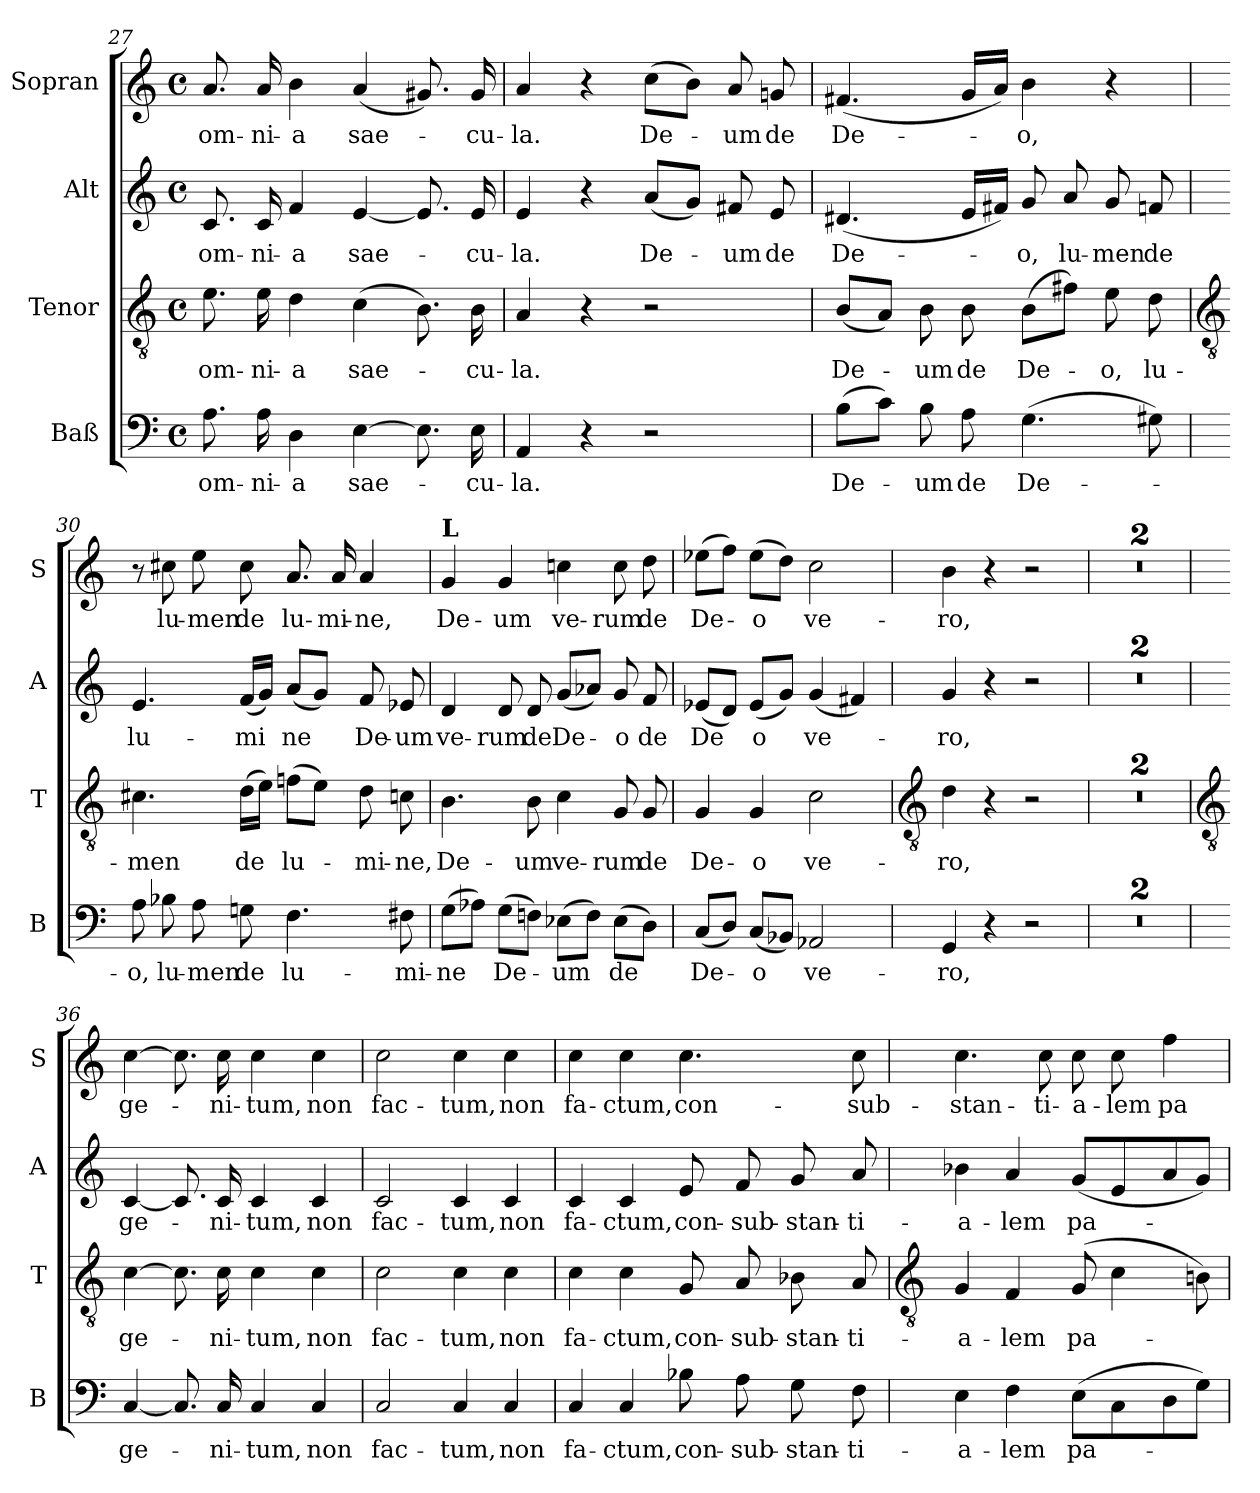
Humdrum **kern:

**kern	**text	**kern	**text	**kern	**text	**kern	**text
*part4	*part4	*part3	*part3	*part2	*part2	*part1	*part1
*staff4	*staff4	*staff3	*staff3	*staff2	*staff2	*staff1	*staff1
*I"Baß	*	*I"Tenor	*	*I"Alt	*	*I"Sopran	*
*I'B	*	*I'T	*	*I'A	*	*I'S	*
!!LO:LB:g=z
*clefF4	*	*clefGv2	*	*clefG2	*	*clefG2	*
*k[]	*	*k[]	*	*k[]	*	*k[]	*
*C:	*	*C:	*	*C:	*	*C:	*
*M4/4	*	*M4/4	*	*M4/4	*	*M4/4	*
*met(c)	*	*met(c)	*	*met(c)	*	*met(c)	*
=27	=27	=27	=27	=27	=27	=27	=27
!	!LO:LY:b	!	!LO:LY:b	!	!LO:LY:b	!	!LO:LY:b
8.A	om-	8.e	om-	8.c	om-	8.a	om-
!	!LO:LY:b	!	!LO:LY:b	!	!LO:LY:b	!	!LO:LY:b
16A	-ni-	16e	-ni-	16c	-ni-	16a	-ni-
!	!LO:LY:b	!	!LO:LY:b	!	!LO:LY:b	!	!LO:LY:b
4D	-a	4d	-a	4f	-a	4b	-a
!	!LO:LY:b	!	!LO:LY:b	!	!LO:LY:b	!	!LO:LY:b
[4E	sae-	(>4c	sae-	[4e	sae-	(<4a	sae-
8.E]	.	8.B)	.	8.e]	.	8.g#X)	.
!	!LO:LY:b	!	!LO:LY:b	!	!LO:LY:b	!	!LO:LY:b
16E	-cu-	16B	-cu-	16e	-cu-	16g#	-cu-
=28	=28	=28	=28	=28	=28	=28	=28
!	!LO:LY:b	!	!LO:LY:b	!	!LO:LY:b	!	!LO:LY:b
4AA	-la.	4A	-la.	4e	-la.	4a	-la.
4r	.	4r	.	4r	.	4r	.
!	!	!	!	!	!LO:LY:b	!	!LO:LY:b
2r	.	2r	.	(<8aL	De-	(>8ccL	De-
.	.	.	.	8gJ)	.	8bJ)	.
!	!	!	!	!	!LO:LY:b	!	!LO:LY:b
.	.	.	.	8f#X	-um	8a	-um
!	!	!	!	!	!LO:LY:b	!	!LO:LY:b
.	.	.	.	8e	de	8gn	de
=29	=29	=29	=29	=29	=29	=29	=29
!	!LO:LY:b	!	!LO:LY:b	!	!LO:LY:b	!	!LO:LY:b
(>8BL	De-	(<8BL	De-	(<4.d#X	De-	(<4.f#X	De-
8cJ)	.	8AJ)	.	.	.	.	.
!	!LO:LY:b	!	!LO:LY:b	!	!	!	!
8B	-um	8B	-um	.	.	.	.
!	!LO:LY:b	!	!LO:LY:b	!	!	!	!
8A	de	8B	de	16eLL	.	16gLL	.
.	.	.	.	16f#XJJ)	.	16aJJ)	.
!	!LO:LY:b	!	!LO:LY:b	!	!LO:LY:b	!	!LO:LY:b
(>4.G	De-	(>8BL	De-	8g	-o,	4b	-o,
!	!	!	!	!	!LO:LY:b	!	!
.	.	8f#XJ)	.	8a	lu-	.	.
!	!	!	!LO:LY:b	!	!LO:LY:b	!	!
.	.	8e	-o,	8g	-men	4r	.
!	!	!	!LO:LY:b	!	!LO:LY:b	!	!
8G#X)	.	8d	lu-	8fn	de	.	.
!!LO:LB:g=z
=30	=30	=30	=30	=30	=30	=30	=30
*	*	*clefGv2	*	*	*	*	*
!	!LO:LY:b	!	!LO:LY:b	!	!LO:LY:b	!	!
8A	-o,	4.c#X	-men	4.e	lu-	8r	.
!	!LO:LY:b	!	!	!	!	!	!LO:LY:b
8B-X	lu-	.	.	.	.	8cc#X	lu-
!	!LO:LY:b	!	!	!	!	!	!LO:LY:b
8A	-men	.	.	.	.	8ee	-men
!	!LO:LY:b	!	!LO:LY:b	!	!LO:LY:b	!	!LO:LY:b
8Gn	de	(>16dLL	de	(<16fLL	-mi	8cc#	de
.	.	16eJJ)	.	16gJJ)	.	.	.
!	!LO:LY:b	!	!LO:LY:b	!	!LO:LY:b	!	!LO:LY:b
4.F	lu-	(>8fnL	lu-	(<8aL	ne	8.a	lu-
.	.	8eJ)	.	8gJ)	.	.	.
!	!	!	!	!	!	!	!LO:LY:b
.	.	.	.	.	.	16a	-mi-
!	!	!	!LO:LY:b	!	!LO:LY:b	!	!LO:LY:b
.	.	8d	-mi-	8f	De-	4a	-ne,
!	!LO:LY:b	!	!LO:LY:b	!	!LO:LY:b	!	!
8F#X	-mi-	8cn	-ne,	8e-X	-um	.	.
=31	=31	=31	=31	=31	=31	=31	=31
!	!	!	!	!	!	!LO:TX:a:B:t=L	!
!	!LO:LY:b	!	!LO:LY:b	!	!LO:LY:b	!	!LO:LY:b
(>8GL	-ne	4.B	De-	4d	ve-	4g	De-
8A-XJ)	.	.	.	.	.	.	.
!	!LO:LY:b	!	!	!	!LO:LY:b	!	!LO:LY:b
(>8GL	De-	.	.	8d	-rum	4g	-um
!	!	!	!LO:LY:b	!	!LO:LY:b	!	!
8FnJ)	.	8B	-um	8d	de	.	.
!	!LO:LY:b	!	!LO:LY:b	!	!LO:LY:b	!	!LO:LY:b
(>8E-XL	-um	4c	ve-	(<8gL	De-	4ccn	ve-
8FJ)	.	.	.	8a-XJ)	.	.	.
!	!LO:LY:b	!	!LO:LY:b	!	!LO:LY:b	!	!LO:LY:b
(>8E-L	de	8G	-rum	8g	-o	8cc	-rum
!	!	!	!LO:LY:b	!	!LO:LY:b	!	!LO:LY:b
8DJ)	.	8G	de	8f	de	8dd	de
=32	=32	=32	=32	=32	=32	=32	=32
!	!LO:LY:b	!	!LO:LY:b	!	!LO:LY:b	!	!LO:LY:b
(<8CL	De-	4G	De-	(<8e-XL	De	(>8ee-XL	De-
8DJ)	.	.	.	8dJ)	.	8ffJ)	.
!	!LO:LY:b	!	!LO:LY:b	!	!LO:LY:b	!	!LO:LY:b
(<8CL	-o	4G	-o	(<8e-L	o	(>8ee-L	-o
8BB-XJ)	.	.	.	8gJ)	.	8ddJ)	.
!	!LO:LY:b	!	!LO:LY:b	!	!LO:LY:b	!	!LO:LY:b
2AA-X	ve-	2c	ve-	(<4g	ve-	2cc	ve-
.	.	.	.	4f#X)	.	.	.
!!LO:LB:g=z
=33	=33	=33	=33	=33	=33	=33	=33
*	*	*clefGv2	*	*	*	*	*
!	!LO:LY:b	!	!LO:LY:b	!	!LO:LY:b	!	!LO:LY:b
4GG	-ro,	4d	-ro,	4g	-ro,	4b	-ro,
4r	.	4r	.	4r	.	4r	.
2r	.	2r	.	2r	.	2r	.
=34	=34	=34	=34	=34	=34	=34	=34
1r	.	1r	.	1r	.	1r	.
=35	=35	=35	=35	=35	=35	=35	=35
1r	.	1r	.	1r	.	1r	.
!!LO:LB:g=z
=36	=36	=36	=36	=36	=36	=36	=36
*	*	*clefGv2	*	*	*	*	*
!	!LO:LY:b	!	!LO:LY:b	!	!LO:LY:b	!	!LO:LY:b
[4C	ge-	[4c	ge-	[4c	ge-	[4cc	ge-
8.C]	.	8.c]	.	8.c]	.	8.cc]	.
!	!LO:LY:b	!	!LO:LY:b	!	!LO:LY:b	!	!LO:LY:b
16C	-ni-	16c	-ni-	16c	-ni-	16cc	-ni-
!	!LO:LY:b	!	!LO:LY:b	!	!LO:LY:b	!	!LO:LY:b
4C	-tum,	4c	-tum,	4c	-tum,	4cc	-tum,
!	!LO:LY:b	!	!LO:LY:b	!	!LO:LY:b	!	!LO:LY:b
4C	non	4c	non	4c	non	4cc	non
=37	=37	=37	=37	=37	=37	=37	=37
!	!LO:LY:b	!	!LO:LY:b	!	!LO:LY:b	!	!LO:LY:b
2C	fac-	2c	fac-	2c	fac-	2cc	fac-
!	!LO:LY:b	!	!LO:LY:b	!	!LO:LY:b	!	!LO:LY:b
4C	-tum,	4c	-tum,	4c	-tum,	4cc	-tum,
!	!LO:LY:b	!	!LO:LY:b	!	!LO:LY:b	!	!LO:LY:b
4C	non	4c	non	4c	non	4cc	non
=38	=38	=38	=38	=38	=38	=38	=38
!	!LO:LY:b	!	!LO:LY:b	!	!LO:LY:b	!	!LO:LY:b
4C	fa-	4c	fa-	4c	fa-	4cc	fa-
!	!LO:LY:b	!	!LO:LY:b	!	!LO:LY:b	!	!LO:LY:b
4C	-ctum,	4c	-ctum,	4c	-ctum,	4cc	-ctum,
!	!LO:LY:b	!	!LO:LY:b	!	!LO:LY:b	!	!LO:LY:b
8B-X	con-	8G	con-	8e	con-	4.cc	con-
!	!LO:LY:b	!	!LO:LY:b	!	!LO:LY:b	!	!
8A	-sub-	8A	-sub-	8f	-sub-	.	.
!	!LO:LY:b	!	!LO:LY:b	!	!LO:LY:b	!	!
8G	-stan-	8B-X	-stan-	8g	-stan-	.	.
!	!LO:LY:b	!	!LO:LY:b	!	!LO:LY:b	!	!LO:LY:b
8F	-ti-	8A	-ti-	8a	-ti-	8cc	-sub-
!!LO:LB:g=z
=39	=39	=39	=39	=39	=39	=39	=39
*	*	*clefGv2	*	*	*	*	*
!	!LO:LY:b	!	!LO:LY:b	!	!LO:LY:b	!	!LO:LY:b
4E	-a-	4G	-a-	4b-X	-a-	4.cc	-stan-
!	!LO:LY:b	!	!LO:LY:b	!	!LO:LY:b	!	!
4F	-lem	4F	-lem	4a	-lem	.	.
!	!	!	!	!	!	!	!LO:LY:b
.	.	.	.	.	.	8cc	-ti-
!	!LO:LY:b	!	!LO:LY:b	!	!LO:LY:b	!	!LO:LY:b
(>8EL	pa-	(>8G	pa-	(<8gL	pa-	8cc	-a-
!	!	!	!	!	!	!	!LO:LY:b
8C	.	4c	.	8e	.	8cc	-lem
!	!	!	!	!	!	!	!LO:LY:b
8D	.	.	.	8a	.	4ff	pa-
8GJ)	.	8Bn)	.	8gJ)	.	.	.
=	=	=	=	=	=	=	=
*-	*-	*-	*-	*-	*-	*-	*-
